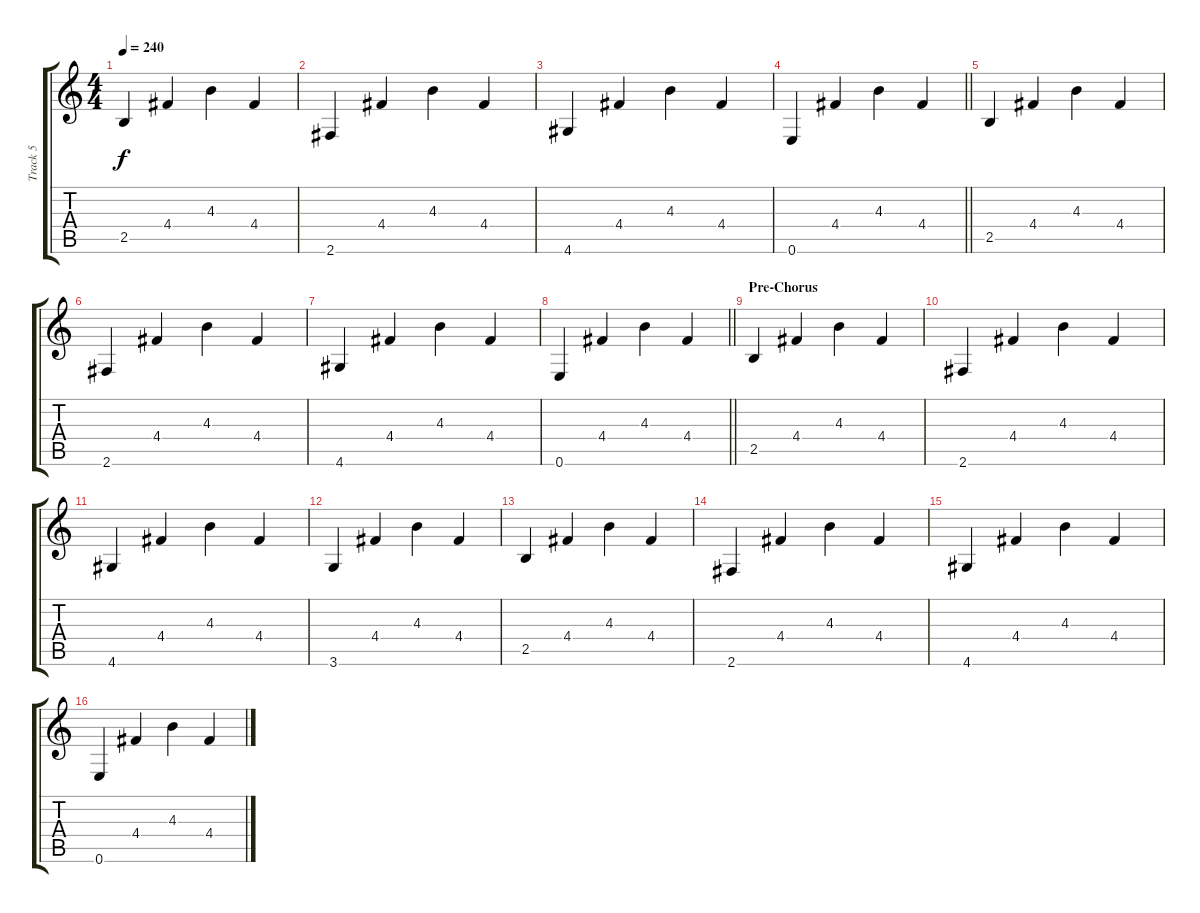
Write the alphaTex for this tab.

\track ("Track 5" "Track 5") {instrument electricguitarclean}
\staff {score tabs}
\tuning (E4 B3 G3 D3 A2 E2) {hide}
\ts (4 4)
\section ("" "")
\tempo 240
\clef g2
\ks c
2.5.4{dy f} 4.4.4 4.3.4 4.4.4 |
2.6.4 4.4.4 4.3.4 4.4.4 |
4.6.4 4.4.4 4.3.4 4.4.4 |
\barLineRight lightlight
0.6.4 4.4.4 4.3.4 4.4.4 |
2.5.4 4.4.4 4.3.4 4.4.4 |
2.6.4 4.4.4 4.3.4 4.4.4 |
4.6.4 4.4.4 4.3.4 4.4.4 |
\barLineRight lightlight
0.6.4 4.4.4 4.3.4 4.4.4 |
\section ("" "Pre-Chorus")
2.5.4 4.4.4 4.3.4 4.4.4 |
2.6.4 4.4.4 4.3.4 4.4.4 |
4.6.4 4.4.4 4.3.4 4.4.4 |
3.6.4 4.4.4 4.3.4 4.4.4 |
2.5.4 4.4.4 4.3.4 4.4.4 |
2.6.4 4.4.4 4.3.4 4.4.4 |
4.6.4 4.4.4 4.3.4 4.4.4 |
0.6.4 4.4.4 4.3.4 4.4.4
